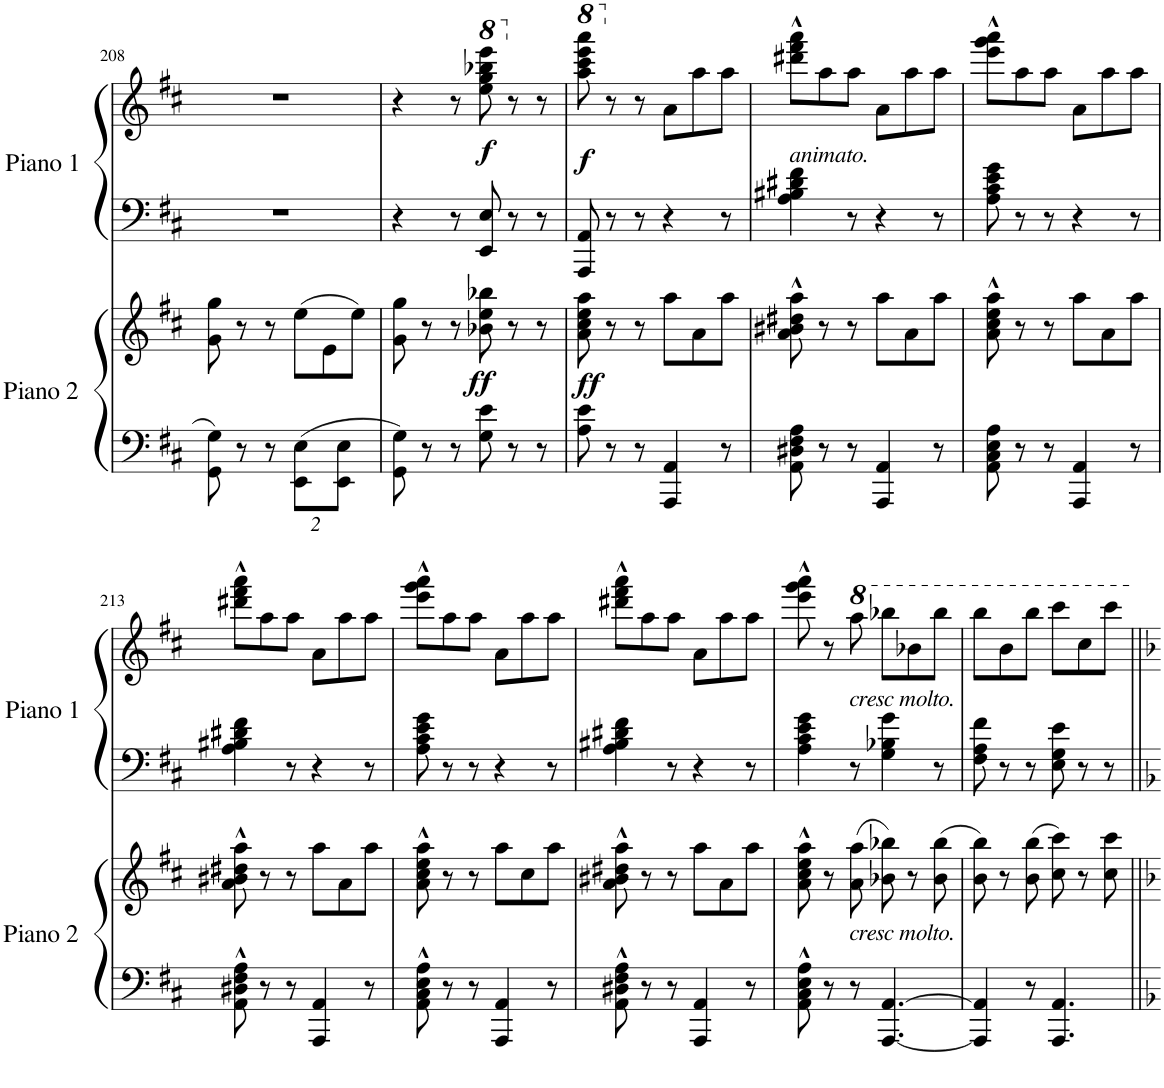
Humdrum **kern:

**kern	**kern	**dynam	**kern	**kern	**dynam
*part2	*part2	*part2	*part1	*part1	*part1
*staff4	*staff3	*staff3/4	*staff2	*staff1	*staff1/2
*I"Piano 2	*	*	*I"Piano 1	*	*
*I'Piano 2	*	*	*I'Piano 1	*	*
!!LO:PB:g=z
*clefF4	*clefG2	*	*clefF4	*clefG2	*
*k[f#c#]	*k[f#c#]	*	*k[f#c#]	*k[f#c#]	*
*M6/8	*M6/8	*	*M6/8	*M6/8	*
=208	=208	=208	=208	=208	=208
8GG\ 8G\	8g\ 8gg\	.	2.r	2.r	.
8r	8r	.	.	.	.
8r	8r	.	.	.	.
*Xbrackettup	*	*	*	*	*
16%3EE\ 16%3E\L	(8ee\L	.	.	.	.
.	8e\	.	.	.	.
16%3EE\ 16%3E\J	.	.	.	.	.
.	8ee\J)	.	.	.	.
=209	=209	=209	=209	=209	=209
8GG\ 8G\	8g\ 8gg\	.	4r	4r	.
8r	8r	.	.	.	.
8r	8r	.	8r	8r	.
*	*	*	*	*8va	*
!	!	!LO:DY:b	!	!	!LO:DY:b
8G\ 8e\	8b-X\ 8ee\ 8bb-X\	ff	8EE/ 8E/	8eee\ 8ggg\ 8bbb-X\ 8eeee\	f
*	*	*	*	*X8va	*
8r	8r	.	8r	8r	.
8r	8r	.	8r	8r	.
=210	=210	=210	=210	=210	=210
*	*	*	*	*8va	*
!	!	!LO:DY:b	!	!	!LO:DY:b
8A\ 8e\	8a\ 8cc#\ 8ee\ 8aa\	ff	8AAA/ 8AA/	8aaa\ 8cccc#\ 8eeee\ 8aaaa\	f
*	*	*	*	*X8va	*
8r	8r	.	8r	8r	.
8r	8r	.	8r	8r	.
4AAA/ 4AA/	8aa\L	.	4r	8a\L	.
.	8a\	.	.	8aa\	.
8r	8aa\J	.	8r	8aa\J	.
=211	=211	=211	=211	=211	=211
!	!	!	!	!LO:TX:b:i:t=animato.	!
8AA\ 8D#X\ 8F#\ 8A\	8a\^^ 8b#X\^^ 8dd#X\^^ 8aa\^^	.	4A\ 4B#X\ 4d#X\ 4f#\	8ddd#X\^^ 8fff#\^^ 8aaa\^^L	.
8r	8r	.	.	8aa\	.
8r	8r	.	8r	8aa\J	.
4AAA/ 4AA/	8aa\L	.	4r	8a\L	.
.	8a\	.	.	8aa\	.
8r	8aa\J	.	8r	8aa\J	.
=212	=212	=212	=212	=212	=212
8AA\ 8C#\ 8E\ 8A\	8a\^^ 8cc#\^^ 8ee\^^ 8aa\^^	.	8A\ 8c#\ 8e\ 8g\	8eee\^^ 8ggg\^^ 8aaa\^^L	.
8r	8r	.	8r	8aa\	.
8r	8r	.	8r	8aa\J	.
4AAA/ 4AA/	8aa\L	.	4r	8a\L	.
.	8a\	.	.	8aa\	.
8r	8aa\J	.	8r	8aa\J	.
!!LO:LB:g=z
=213	=213	=213	=213	=213	=213
8AA\^^ 8D#X\^^ 8F#\^^ 8A\^^	8a\^^ 8b#X\^^ 8dd#X\^^ 8aa\^^	.	4A\ 4B#X\ 4d#X\ 4f#\	8ddd#X\^^ 8fff#\^^ 8aaa\^^L	.
8r	8r	.	.	8aa\	.
8r	8r	.	8r	8aa\J	.
4AAA/ 4AA/	8aa\L	.	4r	8a\L	.
.	8a\	.	.	8aa\	.
8r	8aa\J	.	8r	8aa\J	.
=214	=214	=214	=214	=214	=214
8AA\^^ 8C#\^^ 8E\^^ 8A\^^	8a\^^ 8cc#\^^ 8ee\^^ 8aa\^^	.	8A\ 8c#\ 8e\ 8g\	8eee\^^ 8ggg\^^ 8aaa\^^L	.
8r	8r	.	8r	8aa\	.
8r	8r	.	8r	8aa\J	.
4AAA/ 4AA/	8aa\L	.	4r	8a\L	.
.	8cc#\	.	.	8aa\	.
8r	8aa\J	.	8r	8aa\J	.
=215	=215	=215	=215	=215	=215
8AA\^^ 8D#X\^^ 8F#\^^ 8A\^^	8a\^^ 8b#X\^^ 8dd#X\^^ 8aa\^^	.	4A\ 4B#X\ 4d#X\ 4f#\	8ddd#X\^^ 8fff#\^^ 8aaa\^^L	.
8r	8r	.	.	8aa\	.
8r	8r	.	8r	8aa\J	.
4AAA/ 4AA/	8aa\L	.	4r	8a\L	.
.	8a\	.	.	8aa\	.
8r	8aa\J	.	8r	8aa\J	.
=216	=216	=216	=216	=216	=216
8AA\^^ 8C#\^^ 8E\^^ 8A\^^	8a\^^ 8cc#\^^ 8ee\^^ 8aa\^^	.	4A\ 4c#\ 4e\ 4g\	8eee\^^ 8ggg\^^ 8aaa\^^	.
8r	8r	.	.	8r	.
!	!	!	!	!LO:TX:b:i:t=cresc molto.	!
!	!LO:TX:b:i:t=cresc molto.	!	!	!	!
8r	(8a\ 8aa\	.	8r	8aaa\	.
[4.AAA/ [4.AA/	8b-X\ 8bb-X\)	.	4G\ 4B-X\ 4g\	8bbb-X\L	.
.	8r	.	.	8bb-X\	.
.	(8b-\ 8bb-\	.	8r	8bbb-\J	.
=217	=217	=217	=217	=217	=217
4AAA/] 4AA/]	8b\ 8bb\)	.	8F#\ 8A\ 8f#\	8bbb\L	.
.	8r	.	8r	8bb\	.
8r	(8b\ 8bb\	.	8r	8bbb\J	.
4.AAA/ 4.AA/	8cc#\ 8ccc#\)	.	8E\ 8G\ 8e\	8cccc#\L	.
.	8r	.	8r	8ccc#\	.
.	8cc#\ 8ccc#\	.	8r	8cccc#\J	.
=||	=||	=||	=||	=||	=||
*-	*-	*-	*-	*-	*-
